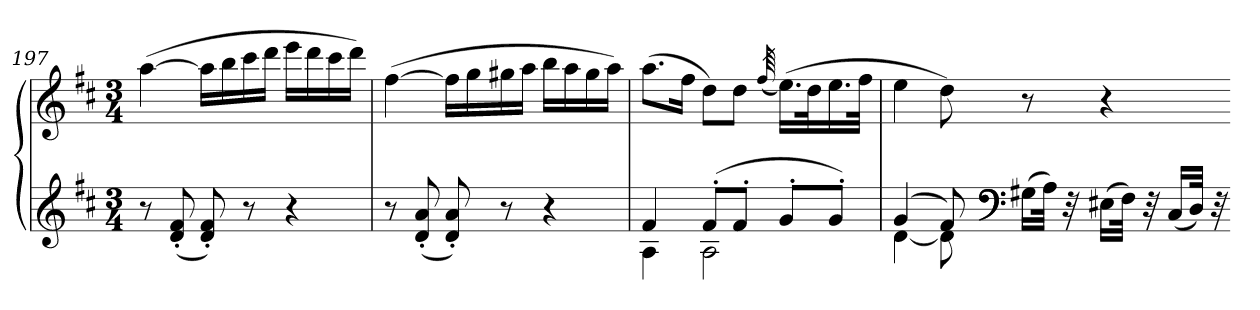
**kern	**kern
*part1	*part1
*staff2	*staff1
*clefG2	*clefG2
*k[f#c#]	*k[f#c#]
*D:	*D:
*M3/4	*M3/4
=197	=197
8r	([4aa
(8d' 8f#'	.
8d' 8f#')	16aaLL]
.	16bb
8r	16ccc#
.	16dddJJ
4r	16eeeLL
.	16ddd
.	16ccc#
.	16dddJJ)
=198	=198
8r	([4ff#
(8d' 8a'	.
8d' 8a')	16ff#LL]
.	16gg
8r	16gg#X
.	16aaJJ
4r	16bbLL
.	16aa
.	16gg#
.	16aaJJ)
=199	=199
*^	*
4f#	4A	(8.aaL
.	.	16ff#Jk
(8f#'L	2A	8ddL)
8f#'J	.	8ddJ
.	.	(64qff#
8g'L	.	(16.eeLL)
.	.	32ddK
8g'J)	.	16.ee
.	.	32ff#JJk
=200	=200	=200
(4g	[4d	4ee
8f#)	8d]	8dd)
*clefF4	*	*
(16G#XLL	4.ryy	8r
32AJJk)	.	.
32r	.	.
(16E#XLL	.	4r
32F#JJk)	.	.
32r	.	.
(16C#LL	.	.
32DJJk)	.	.
32r	.	.
*v	*v	*
=-	=-
*-	*-
